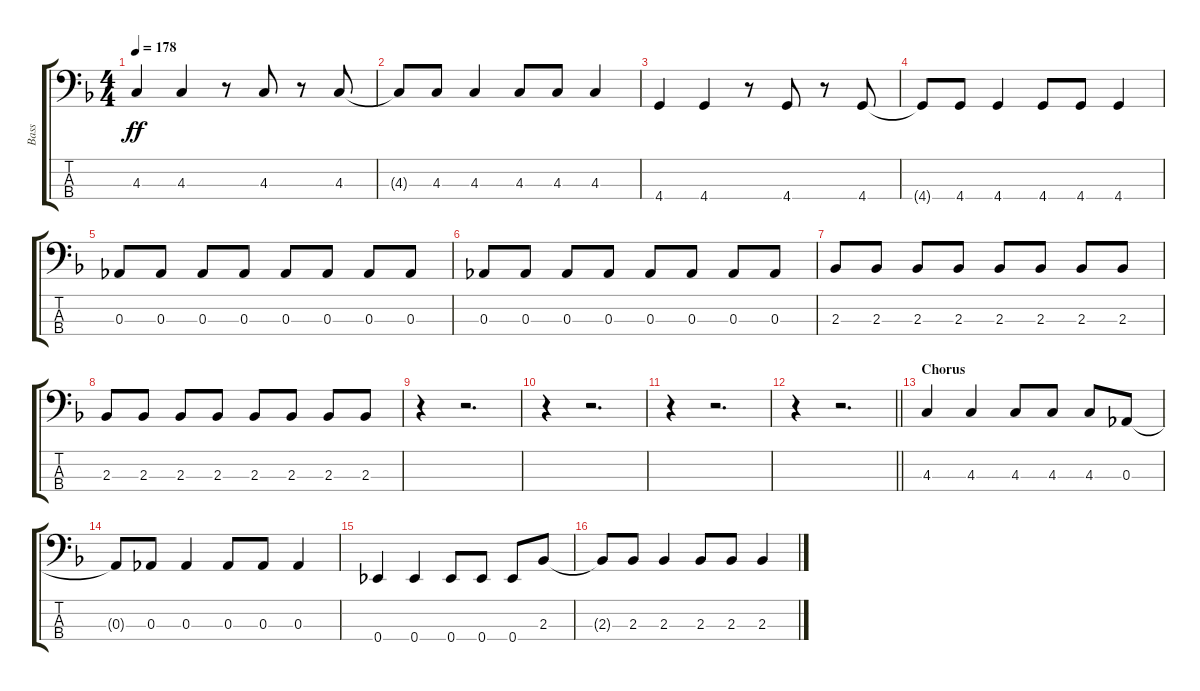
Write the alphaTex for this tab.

\track ("Bass" "Bass") {instrument electricbassfinger}
\staff {score tabs}
\tuning (Gb2 Db2 Ab1 Eb1) {hide}
\ts (4 4)
\tempo 178
\clef f4
\ks f
4.3.4{dy ff} 4.3.4 r.8 4.3.8 r.8 4.3.8 |
4.3{t}.8 4.3.8 4.3.4 4.3.8 4.3.8 4.3.4 |
4.4.4 4.4.4 r.8 4.4.8 r.8 4.4.8 |
4.4{t}.8 4.4.8 4.4.4 4.4.8 4.4.8 4.4.4 |
0.3.8 0.3.8 0.3.8 0.3.8 0.3.8 0.3.8 0.3.8 0.3.8 |
0.3.8 0.3.8 0.3.8 0.3.8 0.3.8 0.3.8 0.3.8 0.3.8 |
2.3.8 2.3.8 2.3.8 2.3.8 2.3.8 2.3.8 2.3.8 2.3.8 |
2.3.8 2.3.8 2.3.8 2.3.8 2.3.8 2.3.8 2.3.8 2.3.8 |
r.4 r.2{d} |
r.4 r.2{d} |
r.4 r.2{d} |
\barLineRight lightlight
r.4 r.2{d} |
\section ("" "Chorus")
4.3.4 4.3.4 4.3.8 4.3.8 4.3.8 0.3.8 |
0.3{t}.8 0.3.8 0.3.4 0.3.8 0.3.8 0.3.4 |
0.4.4 0.4.4 0.4.8 0.4.8 0.4.8 2.3.8 |
2.3{t}.8 2.3.8 2.3.4 2.3.8 2.3.8 2.3.4
